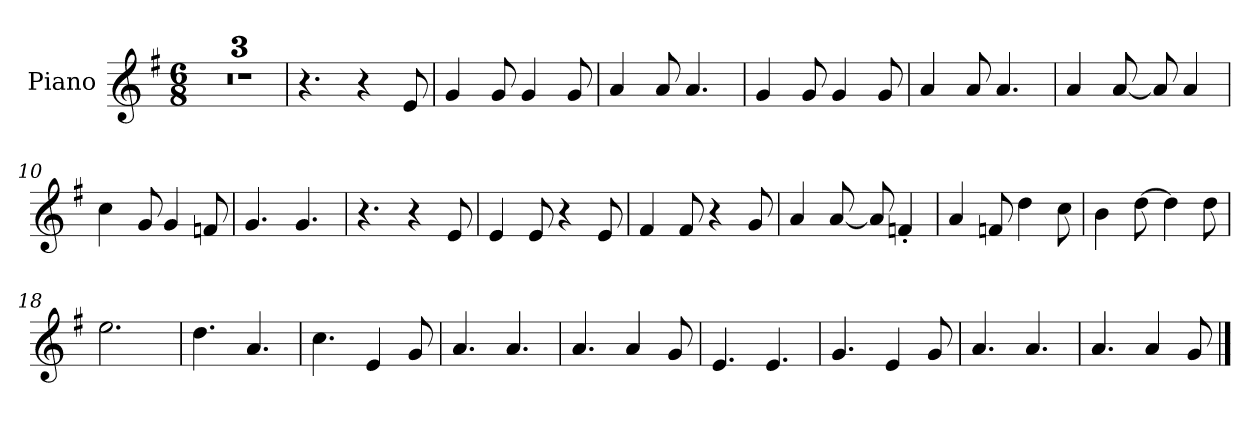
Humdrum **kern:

**kern
*part1
*staff1
*I"Piano
*I'Pno.
*clefG2
*k[f#]
!!LO:TX:omd:t=[quarter] = 90
*M6/8
*MM90
=1
2.r
=2
2.r
=3
2.r
=4
4.r
4r
8e
=5
4g
8g
4g
8g
=6
4a
8a
4.a
=7
4g
8g
4g
8g
=8
4a
8a
4.a
!!LO:LB:g=z
=9
4a
[8a
8a]
4a
=10
4cc
8g
4g
8fn
=11
4.g
4.g
=12
4.r
4r
8e
=13
4e
8e
4r
8e
=14
4f#
8f#
4r
8g
=15
4a
[8a
8a]
4fn'
!!LO:LB:g=z
=16
4a
8fn
4dd
8cc
=17
4b
[8dd
4dd]
8dd
=18
2.ee
=19
4.dd
4.a
=20
4.cc
4e
8g
=21
4.a
4.a
=22
4.a
4a
8g
=23
4.e
4.e
!!LO:LB:g=z
=24
4.g
4e
8g
=25
4.a
4.a
=26
4.a
4a
8g
==
*-
